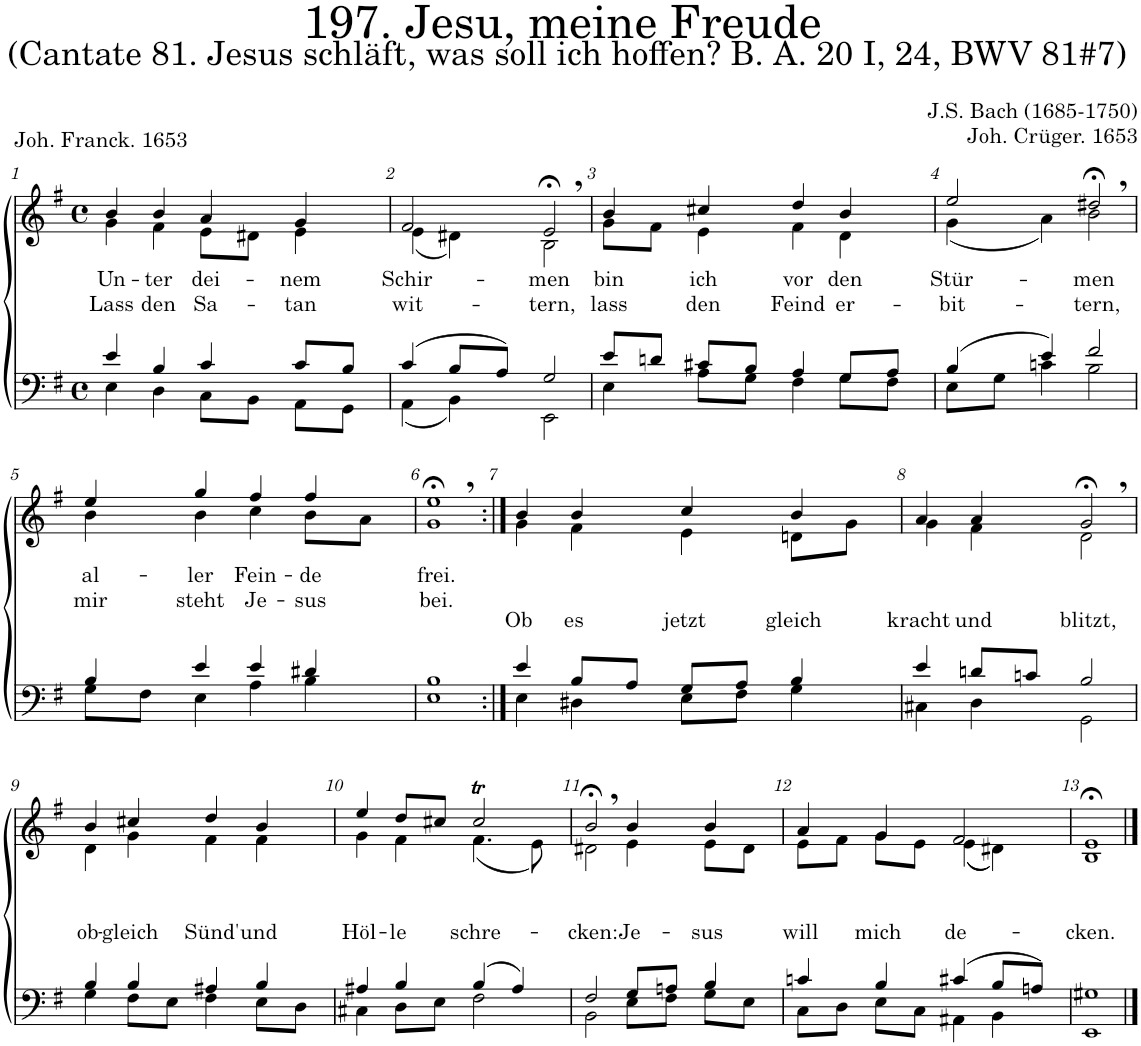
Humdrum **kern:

**kern	**kern	**text	**text
*part2	*part1	*part1	*part1
*staff2	*staff1	*staff1	*staff1
*I"Tenor/Bass	*I"Soprano/Alto	*	*
*clefF4	*clefG2	*	*
*k[f#]	*k[f#]	*	*
*M4/4	*M4/4	*	*
*met(c)	*met(c)	*	*
=1	=1	=1	=1
*^	*	*	*
!	!	!	!LO:LY:b	!LO:LY:b
*	*	*^	*	*
4e/	4E\	4b;</	4g\	Un-	Lass
!	!	!	!	!LO:LY:b	!LO:LY:b
4B/	4D\	4b/	4f#\	-ter	den
!	!	!	!	!LO:LY:b	!LO:LY:b
4c/	8C\L	4a/	8e\L	dei-	Sa-
.	8BB\J	.	8d#X\J	.	.
!	!	!	!	!LO:LY:b	!LO:LY:b
8c/L	8AA\L	4g/	4e\	-nem	-tan
8B/J	8GG\J	.	.	.	.
=2	=2	=2	=2	=2	=2
!	!	!	!	!LO:LY:b	!LO:LY:b
(4c/	(4AA\	2f#;</	(4e\	Schir-	wit-
8B/L	4BB\)	.	4d#X\)	.	.
8A/J)	.	.	.	.	.
!	!	!	!	!LO:LY:b	!LO:LY:b
2G/	2EE\	2e;<,/	2B\	-men	-tern,
=3	=3	=3	=3	=3	=3
!	!	!	!	!LO:LY:b	!LO:LY:b
8e/L	4E\	4b;</	8g\L	bin	lass
8dn/J	.	.	8f#\J	.	.
!	!	!	!	!LO:LY:b	!LO:LY:b
8c#X/L	8A\L	4cc#X/	4e\	ich	den
8B/J	8G\J	.	.	.	.
!	!	!	!	!LO:LY:b	!LO:LY:b
4A/	4F#\	4dd;</	4f#\	vor	Feind
!	!	!	!	!LO:LY:b	!LO:LY:b
8G/L	8G\L	4b/	4d\	den	er-
8A/J	8F#;\J	.	.	.	.
=4	=4	=4	=4	=4	=4
!	!	!	!	!LO:LY:b	!LO:LY:b
(4B/	8E\L	2ee;</	(4g\	Stür-	-bit-
.	8G\J	.	.	.	.
4e/)	4cn\	.	4a\)	.	.
!	!	!	!	!LO:LY:b	!LO:LY:b
2f#/	2B\	2dd#X;<,/	2b\	-men	-tern,
!!LO:LB:g=z	!!
=5	=5	=5	=5	=5	=5
!	!	!	!	!LO:LY:b	!LO:LY:b
4B/	8G\L	4ee;</	4b\	al-	mir
.	8F#\J	.	.	.	.
!	!	!	!	!LO:LY:b	!LO:LY:b
4e/	4E\	4gg/	4b\	-ler	steht
!	!	!	!	!LO:LY:b	!LO:LY:b
4e/	4A\	4ff#;</	4cc\	Fein-	Je-
!	!	!	!	!LO:LY:b	!LO:LY:b
4d#X/	4B\	4ff#/	8b\L	-de	-sus
.	.	.	8a\J	.	.
=6	=6	=6	=6	=6	=6
!	!	!	!	!LO:LY:b	!LO:LY:b
1B	1E	1ee;<,	1g	frei.	bei.
=7:|!	=7:|!	=7:|!	=7:|!	=7:|!	=7:|!
!	!	!	!	!	!LO:LY:b
4e/	4E\	4b;</	4g\	.	Ob
!	!	!	!	!	!LO:LY:b
8B/L	4D#X\	4b/	4f#\	.	es
8A/J	.	.	.	.	.
!	!	!	!	!	!LO:LY:b
8G/L	8E\L	4cc/	4e\	.	jetzt
8A/J	8F#\J	.	.	.	.
!	!	!	!	!	!LO:LY:b
4B/	4G\	4b/	8dn\L	.	gleich
.	.	.	8g\J	.	.
=8	=8	=8	=8	=8	=8
!	!	!	!	!	!LO:LY:b
4e/	4C#X\	4a;</	4g\	.	kracht
!	!	!	!	!	!LO:LY:b
8dn/L	4D\	4a/	4f#\	.	und
8cn;</J	.	.	.	.	.
!	!	!	!	!	!LO:LY:b
2B/	2GG\	2g;<,/	2d\	.	blitzt,
!!LO:LB:g=z	!!
=9	=9	=9	=9	=9	=9
!	!	!	!	!	!LO:LY:b
4B/	4G\	4b;</	4d\	.	ob-
!	!	!	!	!	!LO:LY:b
4B/	8F#\L	4cc#X/	4g\	.	-gleich
.	8E\J	.	.	.	.
!	!	!	!	!	!LO:LY:b
4A#X/	4F#\	4dd;</	4f#\	.	Sünd'
!	!	!	!	!	!LO:LY:b
4B/	8E\L	4b/	4f#\	.	und
.	8D\J	.	.	.	.
=10	=10	=10	=10	=10	=10
!	!	!	!	!	!LO:LY:b
4A#X/	4C#X\	4ee;</	4g\	.	Höl-
!	!	!	!	!	!LO:LY:b
4B/	8D\L	8dd/L	4f#\	.	-le
.	8E\J	8cc#X/J	.	.	.
!	!	!	!	!	!LO:LY:b
(4B/	2F#\	2cc#t/	(4.f#\	.	schre-
4A#/)	.	.	.	.	.
.	.	.	8e;\)	.	.
=11	=11	=11	=11	=11	=11
!	!	!	!	!	!LO:LY:b
2F#/	2BB\	2b;<,/	2d#X\	.	-cken:
!	!	!	!	!	!LO:LY:b
8G/L	8E\L	4b;</	4e\	.	Je-
8An/J	8F#\J	.	.	.	.
!	!	!	!	!	!LO:LY:b
4B/	8G\L	4b/	8e\L	.	-sus
.	8E\J	.	8d#\J	.	.
=12	=12	=12	=12	=12	=12
!	!	!	!	!	!LO:LY:b
4cn/	8C\L	4a/	8e\L	.	will
.	8D\J	.	8f#\J	.	.
!	!	!	!	!	!LO:LY:b
4B/	8E\L	4g/	8g\L	.	mich
.	8C\J	.	8e\J	.	.
!	!	!	!	!	!LO:LY:b
(4c#X/	4AA#X\	2f#;</	((4e\	.	de-
8B/L	4BB\	.	4d#X\))	.	.
8An;</J)	.	.	.	.	.
=13	=13	=13	=13	=13	=13
!	!	!	!	!	!LO:LY:b
1G#X	1EE	1e;<	1B	.	-cken.
*v	*v	*	*	*	*
*	*v	*v	*	*
==	==	==	==
*-	*-	*-	*-
